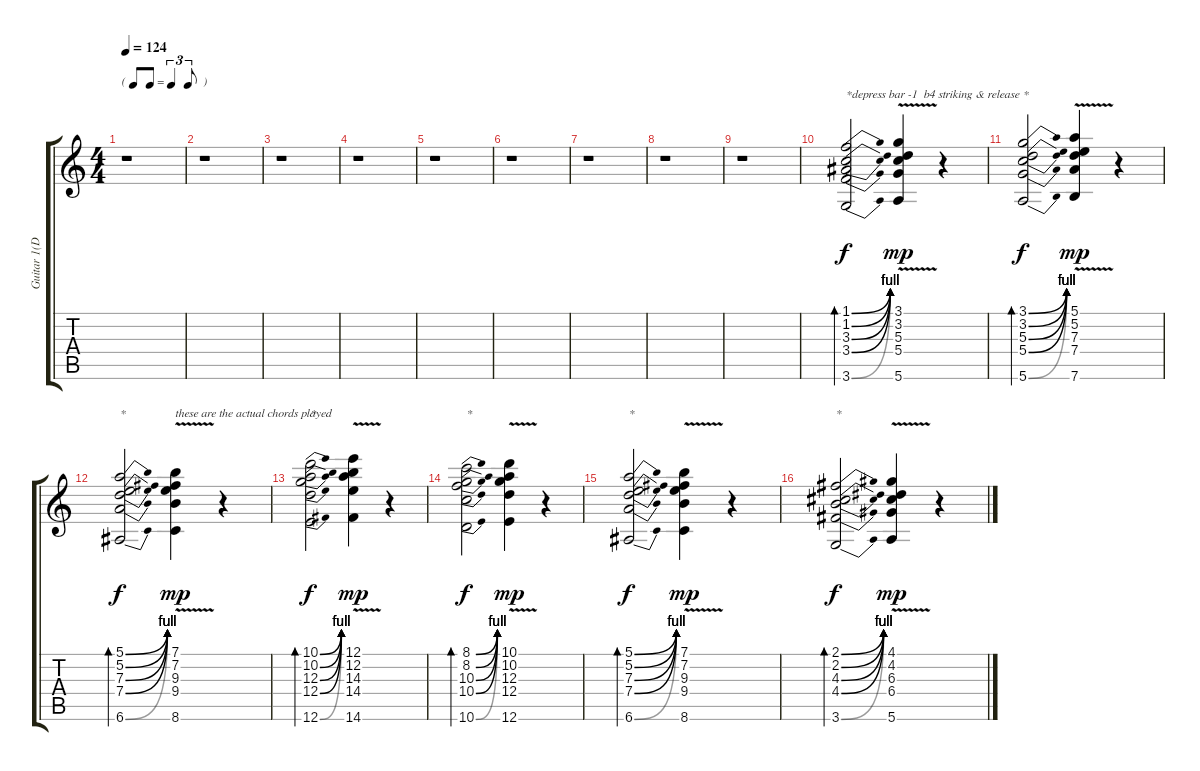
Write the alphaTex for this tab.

\track ("Guitar 1(Doubled)" "Guitar 1(D") {instrument distortionguitar}
\staff {score tabs}
\tuning (E4 B3 G3 D3 A2 E2) {hide}
\ts (4 4)
\tf triplet8th
\tempo 124
\clef g2
\ks c
r.1{dy f} |
r.1 |
r.1 |
r.1 |
r.1 |
r.1 |
r.1 |
r.1 |
r.1 |
(1.1{be (bend 0 0 60 4)} 1.2{be (bend 0 0 60 4)} 3.3{be (bend 0 0 60 4)} 3.4{be (bend 0 0 60 4)} 3.6{be (bend 0 0 60 4)}).2{bd 60 txt "*depress bar -1  b4 striking & release" instrument electricguitarclean} (3.1{v} 3.2{v} 5.3{v} 5.4{v} 5.6{v}).4{dy mp} r.4 |
(3.1{be (bend 0 0 60 4)} 3.2{be (bend 0 0 60 4)} 5.3{be (bend 0 0 60 4)} 5.4{be (bend 0 0 60 4)} 5.6{be (bend 0 0 60 4)}).2{bd 60 txt "*" dy f} (5.1{v} 5.2{v} 7.3{v} 7.4{v} 7.6{v}).4{dy mp} r.4 |
(5.1{be (bend 0 0 60 4)} 5.2{be (bend 0 0 60 4)} 7.3{be (bend 0 0 60 4)} 7.4{be (bend 0 0 60 4)} 6.6{be (bend 0 0 60 4)}).2{bd 60 txt "*" dy f} (7.1{v} 7.2{v} 9.3{v} 9.4{v} 8.6{v}).4{txt "these are the actual chords played" dy mp} r.4 |
(10.1{be (bend 0 0 60 4)} 10.2{be (bend 0 0 60 4)} 12.3{be (bend 0 0 60 4)} 12.4{be (bend 0 0 60 4)} 12.6{be (bend 0 0 60 4)}).2{bd 60 txt "*" dy f} (12.1{v} 12.2{v} 14.3{v} 14.4{v} 14.6{v}).4{dy mp} r.4 |
(8.1{be (bend 0 0 60 4)} 8.2{be (bend 0 0 60 4)} 10.3{be (bend 0 0 60 4)} 10.4{be (bend 0 0 60 4)} 10.6{be (bend 0 0 60 4)}).2{bd 60 txt "*" dy f} (10.1{v} 10.2{v} 12.3{v} 12.4{v} 12.6{v}).4{dy mp} r.4 |
(5.1{be (bend 0 0 60 4)} 5.2{be (bend 0 0 60 4)} 7.3{be (bend 0 0 60 4)} 7.4{be (bend 0 0 60 4)} 6.6{be (bend 0 0 60 4)}).2{bd 60 txt "*" dy f} (7.1{v} 7.2{v} 9.3{v} 9.4{v} 8.6{v}).4{dy mp} r.4 |
(2.1{be (bend 0 0 60 4)} 2.2{be (bend 0 0 60 4)} 4.3{be (bend 0 0 60 4)} 4.4{be (bend 0 0 60 4)} 3.6{be (bend 0 0 60 4)}).2{bd 60 txt "*" dy f} (4.1{v} 4.2{v} 6.3{v} 6.4{v} 5.6{v}).4{dy mp} r.4
